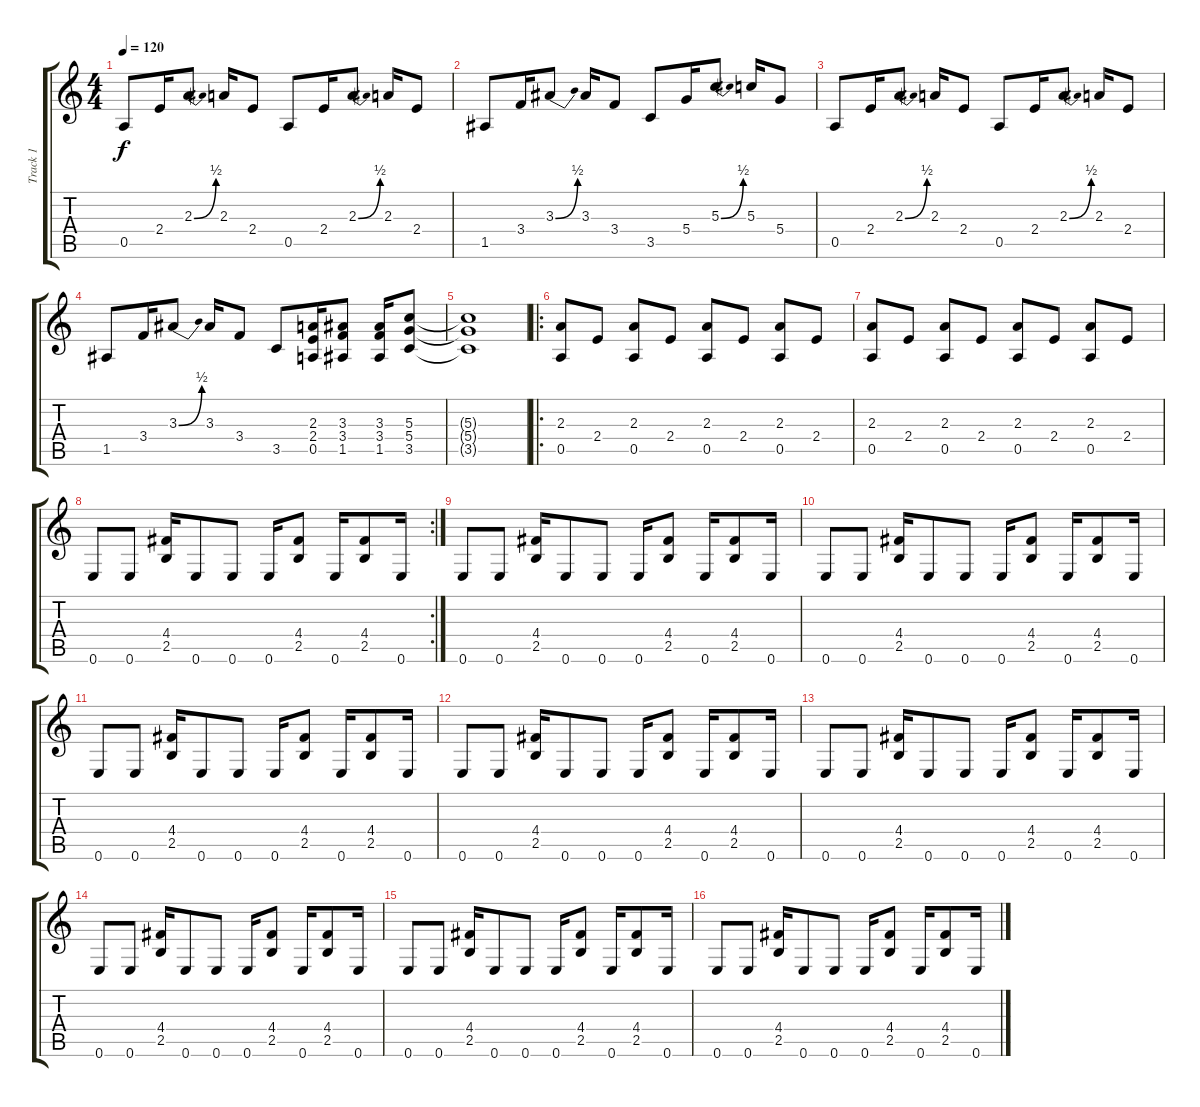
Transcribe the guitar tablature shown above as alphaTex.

\track ("Track 1" "Track 1") {instrument distortionguitar}
\staff {score tabs}
\tuning (E4 B3 G3 D3 A2 E2) {hide}
\ts (4 4)
\tempo 120
\clef g2
\ks c
0.5.8{dy f} 2.4.16 2.3{be (bend 0 0 60 2)}.8 2.3.16 2.4.8 0.5.8 2.4.16 2.3{be (bend 0 0 60 2)}.8 2.3.16 2.4.8 |
1.5.8 3.4.16 3.3{be (bend 0 0 60 2)}.8 3.3.16 3.4.8 3.5.8 5.4.16 5.3{be (bend 0 0 60 2)}.8 5.3.16 5.4.8 |
0.5.8 2.4.16 2.3{be (bend 0 0 60 2)}.8 2.3.16 2.4.8 0.5.8 2.4.16 2.3{be (bend 0 0 60 2)}.8 2.3.16 2.4.8 |
1.5.8 3.4.16 3.3{be (bend 0 0 60 2)}.8 3.3.16 3.4.8 3.5.8 (2.3 2.4 0.5).16 (3.3 3.4 1.5).8 (3.3 3.4 1.5).16 (5.3 5.4 3.5).8 |
(5.3{t} 5.4{t} 3.5{t}).1 |
\ro
(2.3 0.5).8{instrument acousticguitarsteel} 2.4.8 (2.3 0.5).8 2.4.8 (2.3 0.5).8 2.4.8 (2.3 0.5).8 2.4.8 |
(2.3 0.5).8 2.4.8 (2.3 0.5).8 2.4.8 (2.3 0.5).8 2.4.8 (2.3 0.5).8 2.4.8 |
\rc 2
0.6.8{instrument distortionguitar} 0.6.8 (4.4 2.5).16 0.6.8 0.6.8 0.6.16 (4.4 2.5).8 0.6.16 (4.4 2.5).8 0.6.16 |
0.6.8 0.6.8 (4.4 2.5).16 0.6.8 0.6.8 0.6.16 (4.4 2.5).8 0.6.16 (4.4 2.5).8 0.6.16 |
0.6.8 0.6.8 (4.4 2.5).16 0.6.8 0.6.8 0.6.16 (4.4 2.5).8 0.6.16 (4.4 2.5).8 0.6.16 |
0.6.8 0.6.8 (4.4 2.5).16 0.6.8 0.6.8 0.6.16 (4.4 2.5).8 0.6.16 (4.4 2.5).8 0.6.16 |
0.6.8 0.6.8 (4.4 2.5).16 0.6.8 0.6.8 0.6.16 (4.4 2.5).8 0.6.16 (4.4 2.5).8 0.6.16 |
0.6.8 0.6.8 (4.4 2.5).16 0.6.8 0.6.8 0.6.16 (4.4 2.5).8 0.6.16 (4.4 2.5).8 0.6.16 |
0.6.8 0.6.8 (4.4 2.5).16 0.6.8 0.6.8 0.6.16 (4.4 2.5).8 0.6.16 (4.4 2.5).8 0.6.16 |
0.6.8 0.6.8 (4.4 2.5).16 0.6.8 0.6.8 0.6.16 (4.4 2.5).8 0.6.16 (4.4 2.5).8 0.6.16 |
0.6.8 0.6.8 (4.4 2.5).16 0.6.8 0.6.8 0.6.16 (4.4 2.5).8 0.6.16 (4.4 2.5).8 0.6.16
